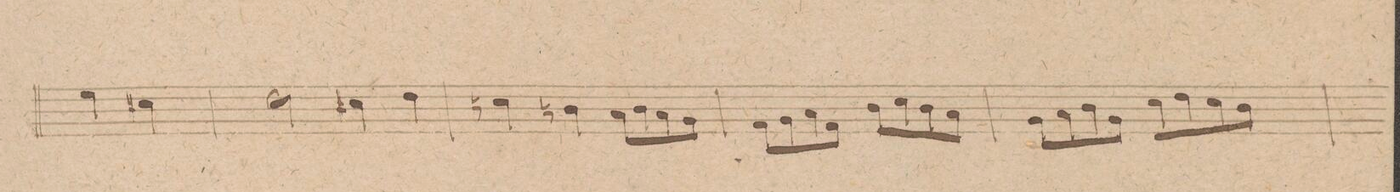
**kern	**dynam
*I"Baſso.	*
*clefF4	*
*k[f#c#g#]	*
*met(c|)	*
*M2/2	*
4G#\	.
4E#X\	.
=213	=213
2F#\	.
4E#X\	.
4F#\	.
=214	=214
4En\	.
4Dn\	.
8C#\L	.
8D\	.
8C#\	.
8BB\J	.
=215	=215
8AA\L	.
8BB\	.
8C#\	.
8AA\J	.
8D\L	.
8E\	.
8D\	.
8C#\J	.
=216	=216
8BB\L	.
8C#\	.
8D\	.
8BB\J	.
8E\L	.
8F#\	.
8E\	.
8D\J	.
=217	=217
*-	*-
